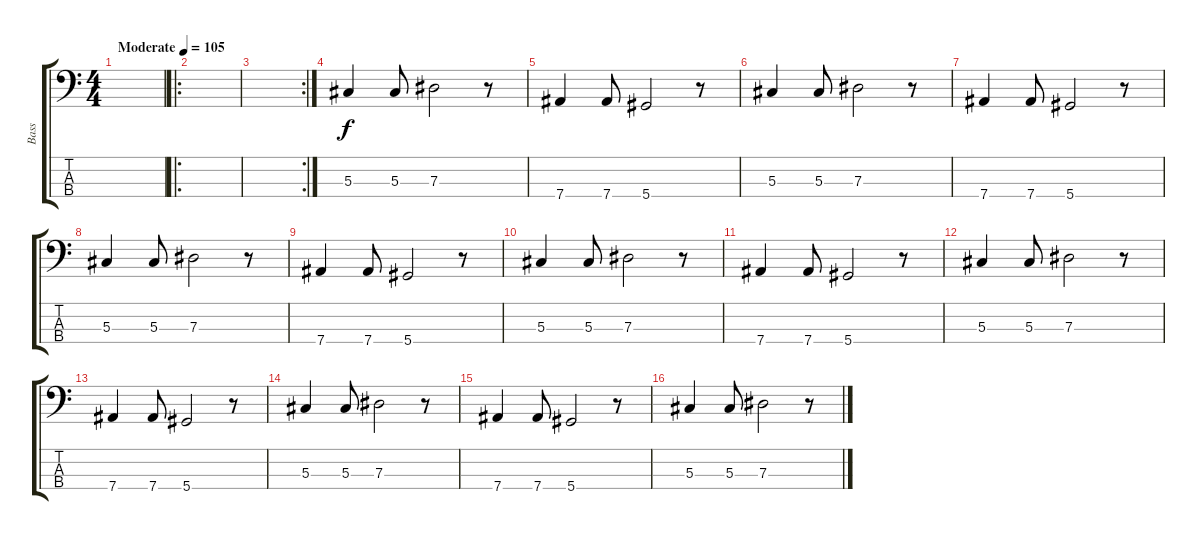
\track ("Bass" "Bass") {solo instrument electricbassfinger}
\staff {score tabs}
\tuning (Gb2 Db2 Ab1 Eb1) {hide}
\ts (4 4)
\tempo (105 "Moderate")
\clef f4
\ks c
|
\ro
|
\rc 2
|
5.3.4 5.3.8 7.3.2 r.8 |
7.4.4 7.4.8 5.4.2 r.8 |
5.3.4 5.3.8 7.3.2 r.8 |
7.4.4 7.4.8 5.4.2 r.8 |
5.3.4 5.3.8 7.3.2 r.8 |
7.4.4 7.4.8 5.4.2 r.8 |
5.3.4 5.3.8 7.3.2 r.8 |
7.4.4 7.4.8 5.4.2 r.8 |
5.3.4 5.3.8 7.3.2 r.8 |
7.4.4 7.4.8 5.4.2 r.8 |
5.3.4 5.3.8 7.3.2 r.8 |
7.4.4 7.4.8 5.4.2 r.8 |
5.3.4 5.3.8 7.3.2 r.8
